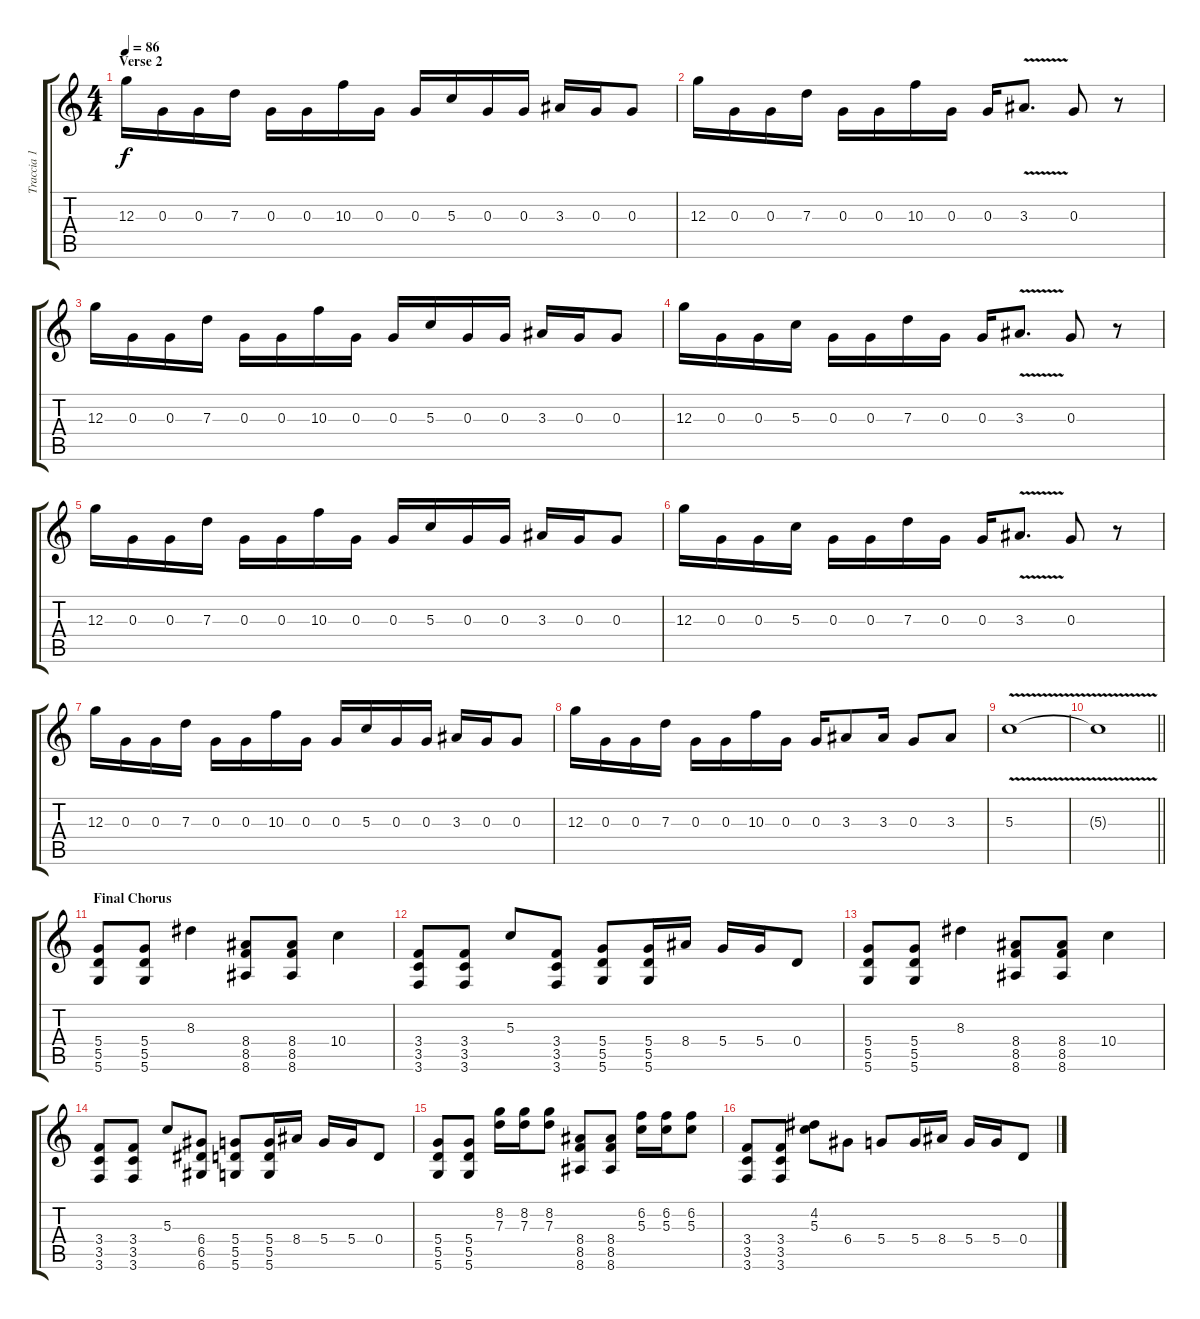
\track ("Traccia 1" "Traccia 1") {instrument overdrivenguitar}
\staff {score tabs}
\tuning (E4 B3 G3 D3 A2 D2) {hide}
\ts (4 4)
\section ("" "Verse 2")
\tempo 86
\clef g2
\ks c
12.3.16{dy f instrument overdrivenguitar} 0.3.16 0.3.16 7.3.16 0.3.16 0.3.16 10.3.16 0.3.16 0.3.16 5.3.16 0.3.16 0.3.16 3.3.16 0.3.16 0.3.8 |
12.3.16 0.3.16 0.3.16 7.3.16 0.3.16 0.3.16 10.3.16 0.3.16 0.3.16 3.3{v}.8{d} 0.3.8 r.8 |
12.3.16 0.3.16 0.3.16 7.3.16 0.3.16 0.3.16 10.3.16 0.3.16 0.3.16 5.3.16 0.3.16 0.3.16 3.3.16 0.3.16 0.3.8 |
12.3.16 0.3.16 0.3.16 5.3.16 0.3.16 0.3.16 7.3.16 0.3.16 0.3.16 3.3{v}.8{d} 0.3.8 r.8 |
12.3.16 0.3.16 0.3.16 7.3.16 0.3.16 0.3.16 10.3.16 0.3.16 0.3.16 5.3.16 0.3.16 0.3.16 3.3.16 0.3.16 0.3.8 |
12.3.16 0.3.16 0.3.16 5.3.16 0.3.16 0.3.16 7.3.16 0.3.16 0.3.16 3.3{v}.8{d} 0.3.8 r.8 |
12.3.16 0.3.16 0.3.16 7.3.16 0.3.16 0.3.16 10.3.16 0.3.16 0.3.16 5.3.16 0.3.16 0.3.16 3.3.16 0.3.16 0.3.8 |
12.3.16 0.3.16 0.3.16 7.3.16 0.3.16 0.3.16 10.3.16 0.3.16 0.3.16 3.3.8 3.3.16 0.3.8 3.3.8 |
5.3{v}.1 |
\barLineRight lightlight
5.3{t}.1 |
\section ("" "Final Chorus")
(5.4 5.5 5.6).8 (5.4 5.5 5.6).8 8.3.4 (8.4 8.5 8.6).8 (8.4 8.5 8.6).8 10.4.4 |
(3.4 3.5 3.6).8 (3.4 3.5 3.6).8 5.3.8 (3.4 3.5 3.6).8 (5.4 5.5 5.6).8 (5.4 5.5 5.6).16 8.4.16 5.4.16 5.4.16 0.4.8 |
(5.4 5.5 5.6).8 (5.4 5.5 5.6).8 8.3.4 (8.4 8.5 8.6).8 (8.4 8.5 8.6).8 10.4.4 |
(3.4 3.5 3.6).8 (3.4 3.5 3.6).8 5.3.8 (6.4 6.5 6.6).8 (5.4 5.5 5.6).8 (5.4 5.5 5.6).16 8.4.16 5.4.16 5.4.16 0.4.8 |
(5.4 5.5 5.6).8 (5.4 5.5 5.6).8 (8.2 7.3).16 (8.2 7.3).16 (8.2 7.3).8 (8.4 8.5 8.6).8 (8.4 8.5 8.6).8 (6.2 5.3).16 (6.2 5.3).16 (6.2 5.3).8 |
(3.4 3.5 3.6).8 (3.4 3.5 3.6).8 (4.2 5.3).8 6.4.8 5.4.8 5.4.16 8.4.16 5.4.16 5.4.16 0.4.8
